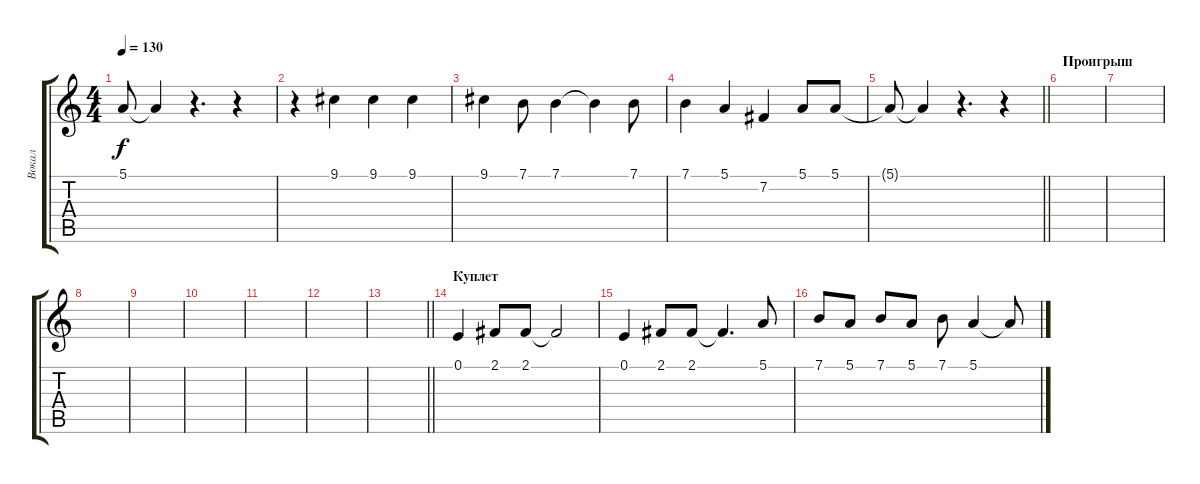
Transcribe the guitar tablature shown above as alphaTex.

\track ("Вокал" "Вокал") {instrument flute}
\staff {score tabs}
\tuning (E4 B3 G3 D3 A2 E2) {hide}
\ts (4 4)
\tempo 130
\clef g2
\ks c
5.1{t}.8{dy f} 5.1{t}.4 r.4{d} r.4 |
r.4 9.1.4 9.1.4 9.1.4 |
9.1.4 7.1.8 7.1.4 7.1{t}.4 7.1.8 |
7.1.4 5.1.4 7.2.4 5.1.8 5.1.8 |
\barLineRight lightlight
5.1{t}.8 5.1{t}.4 r.4{d} r.4 |
\section ("" "Проигрыш")
|
|
|
|
|
|
|
\barLineRight lightlight
|
\section ("" "Куплет")
0.1.4 2.1.8 2.1.8 2.1{t}.2 |
0.1.4 2.1.8 2.1.8 2.1{t}.4{d} 5.1.8 |
7.1.8 5.1.8 7.1.8 5.1.8 7.1.8 5.1.4 5.1{t}.8
